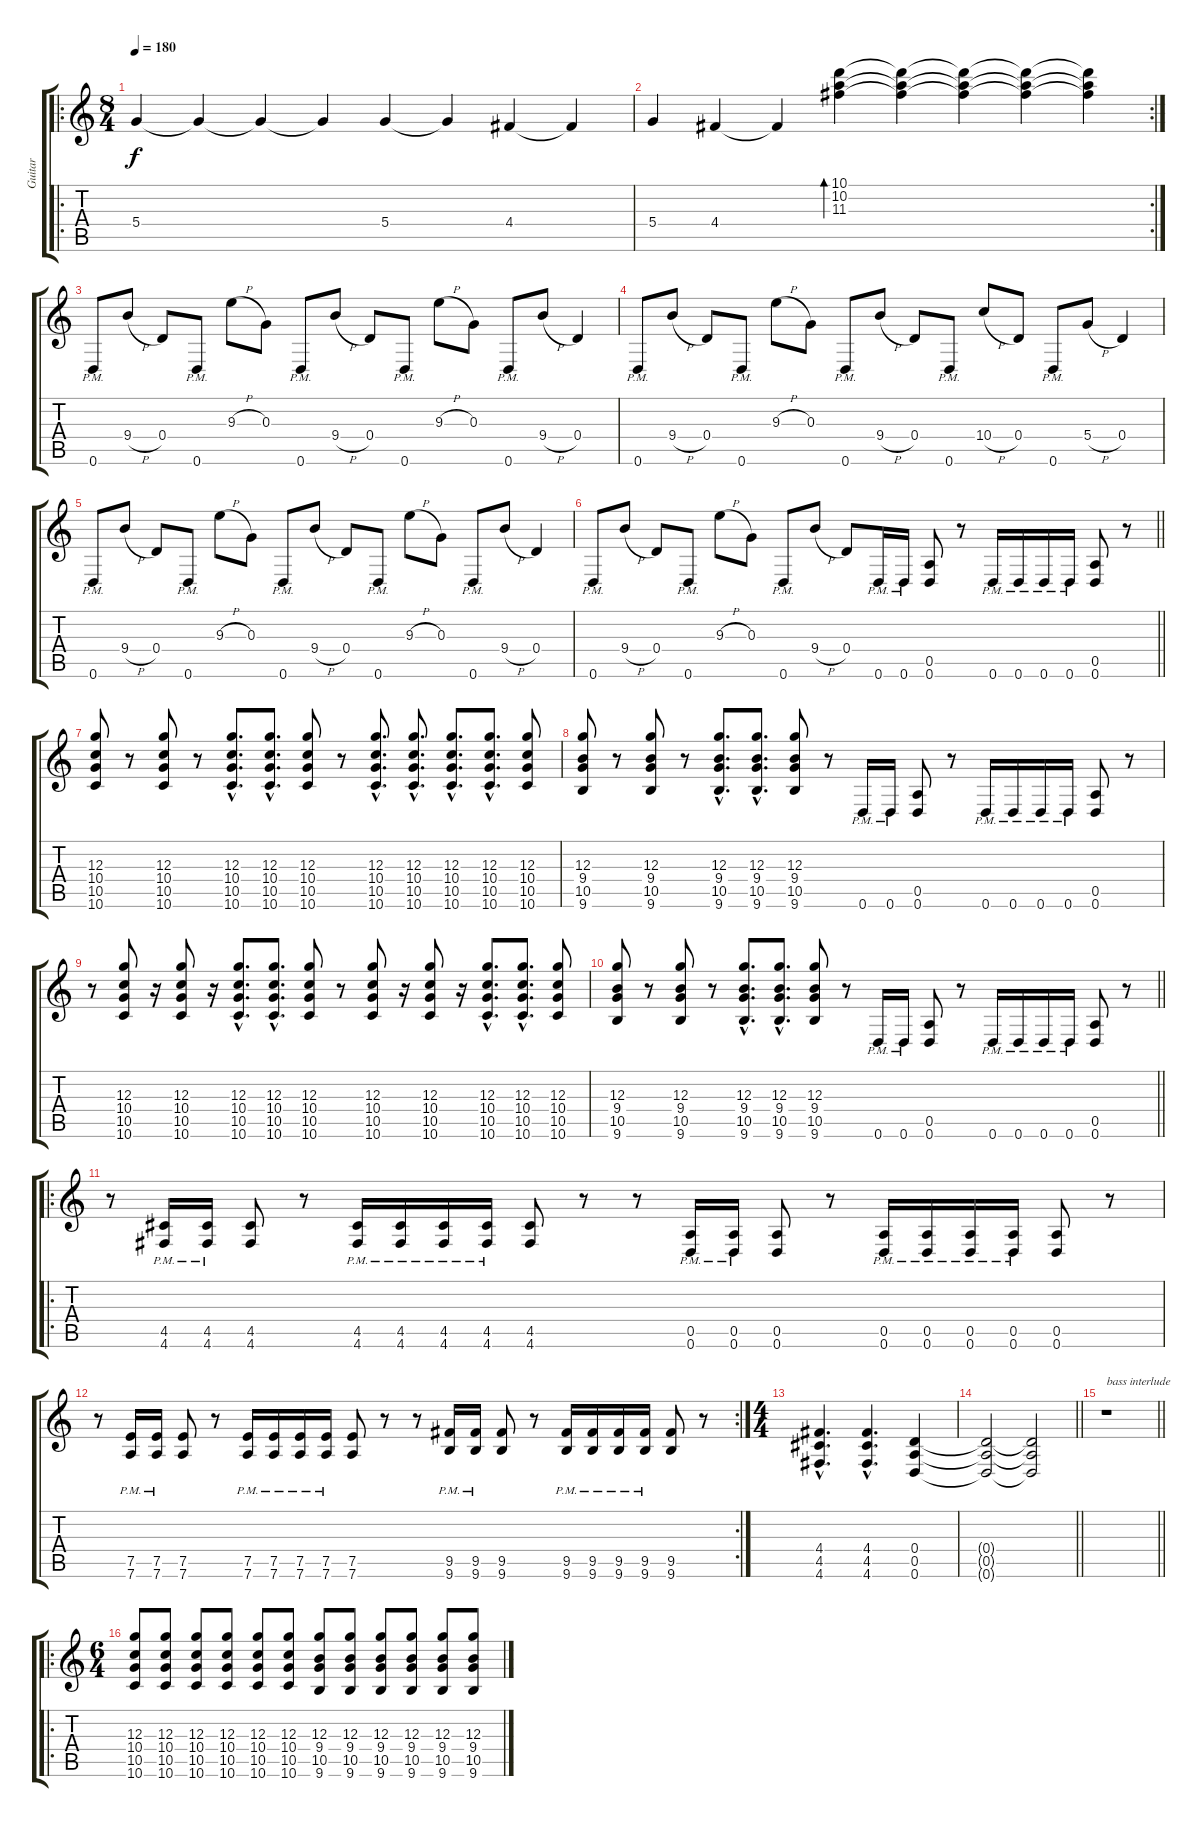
\track ("Guitar" "Guitar") {instrument distortionguitar}
\staff {score tabs}
\tuning (E4 B3 G3 D3 A2 D2) {hide}
\ro
\ts (8 4)
\tempo 180
\clef g2
\ks c
5.4.4{dy f instrument electricguitarclean} 5.4{t}.4 5.4{t}.4 5.4{t}.4 5.4.4 5.4{t}.4 4.4.4 4.4{t}.4 |
\rc 2
5.4.4 4.4.4 4.4{t}.4 (10.1 10.2 11.3).4{bd 240} (10.1{t} 10.2{t} 11.3{t}).4 (10.1{t} 10.2{t} 11.3{t}).4 (10.1{t} 10.2{t} 11.3{t}).4 (10.1{t} 10.2{t} 11.3{t}).4 |
0.6{pm}.8{instrument distortionguitar} 9.4{h}.8 0.4.8 0.6{pm}.8 9.3{h}.8 0.3.8 0.6{pm}.8 9.4{h}.8 0.4.8 0.6{pm}.8 9.3{h}.8 0.3.8 0.6{pm}.8 9.4{h}.8 0.4.4 |
0.6{pm}.8 9.4{h}.8 0.4.8 0.6{pm}.8 9.3{h}.8 0.3.8 0.6{pm}.8 9.4{h}.8 0.4.8 0.6{pm}.8 10.4{h}.8 0.4.8 0.6{pm}.8 5.4{h}.8 0.4.4 |
0.6{pm}.8 9.4{h}.8 0.4.8 0.6{pm}.8 9.3{h}.8 0.3.8 0.6{pm}.8 9.4{h}.8 0.4.8 0.6{pm}.8 9.3{h}.8 0.3.8 0.6{pm}.8 9.4{h}.8 0.4.4 |
\barLineRight lightlight
0.6{pm}.8 9.4{h}.8 0.4.8 0.6{pm}.8 9.3{h}.8 0.3.8 0.6{pm}.8 9.4{h}.8 0.4.8 0.6{pm}.16 0.6{pm}.16 (0.5 0.6).8 r.8 0.6{pm}.16 0.6{pm}.16 0.6{pm}.16 0.6{pm}.16 (0.5 0.6).8 r.8 |
(12.3 10.4 10.5 10.6).8 r.8 (12.3 10.4 10.5 10.6).8 r.8 (12.3{hac} 10.4{hac} 10.5{hac} 10.6{hac}).8{d} (12.3{hac} 10.4{hac} 10.5{hac} 10.6{hac}).8{d} (12.3 10.4 10.5 10.6).8 r.8 (12.3{hac} 10.4{hac} 10.5{hac} 10.6{hac}).8{d} (12.3{hac} 10.4{hac} 10.5{hac} 10.6{hac}).8{d} (12.3{hac} 10.4{hac} 10.5{hac} 10.6{hac}).8{d} (12.3{hac} 10.4{hac} 10.5{hac} 10.6{hac}).8{d} (12.3 10.4 10.5 10.6).8 |
(12.3 9.4 10.5 9.6).8 r.8 (12.3 9.4 10.5 9.6).8 r.8 (12.3{hac} 9.4{hac} 10.5{hac} 9.6{hac}).8{d} (12.3{hac} 9.4{hac} 10.5{hac} 9.6{hac}).8{d} (12.3 9.4 10.5 9.6).8 r.8 0.6{pm}.16 0.6{pm}.16 (0.5 0.6).8 r.8 0.6{pm}.16 0.6{pm}.16 0.6{pm}.16 0.6{pm}.16 (0.5 0.6).8 r.8 |
r.8 (12.3 10.4 10.5 10.6).8 r.16 (12.3 10.4 10.5 10.6).8 r.16 (12.3{hac} 10.4{hac} 10.5{hac} 10.6{hac}).8{d} (12.3{hac} 10.4{hac} 10.5{hac} 10.6{hac}).8{d} (12.3 10.4 10.5 10.6).8 r.8 (12.3 10.4 10.5 10.6).8 r.16 (12.3 10.4 10.5 10.6).8 r.16 (12.3{hac} 10.4{hac} 10.5{hac} 10.6{hac}).8{d} (12.3{hac} 10.4{hac} 10.5{hac} 10.6{hac}).8{d} (12.3 10.4 10.5 10.6).8 |
\barLineRight lightlight
(12.3 9.4 10.5 9.6).8 r.8 (12.3 9.4 10.5 9.6).8 r.8 (12.3{hac} 9.4{hac} 10.5{hac} 9.6{hac}).8{d} (12.3{hac} 9.4{hac} 10.5{hac} 9.6{hac}).8{d} (12.3 9.4 10.5 9.6).8 r.8 0.6{pm}.16 0.6{pm}.16 (0.5 0.6).8 r.8 0.6{pm}.16 0.6{pm}.16 0.6{pm}.16 0.6{pm}.16 (0.5 0.6).8 r.8 |
\ro
r.8 (4.5 4.6{pm}).16 (4.5 4.6{pm}).16 (4.5 4.6).8 r.8 (4.5 4.6{pm}).16 (4.5 4.6{pm}).16 (4.5 4.6{pm}).16 (4.5 4.6{pm}).16 (4.5 4.6).8 r.8 r.8 (0.5 0.6{pm}).16 (0.5 0.6{pm}).16 (0.5 0.6).8 r.8 (0.5 0.6{pm}).16 (0.5 0.6{pm}).16 (0.5 0.6{pm}).16 (0.5 0.6{pm}).16 (0.5 0.6).8 r.8 |
\rc 2
r.8 (7.5 7.6{pm}).16 (7.5 7.6{pm}).16 (7.5 7.6).8 r.8 (7.5 7.6{pm}).16 (7.5 7.6{pm}).16 (7.5 7.6{pm}).16 (7.5 7.6{pm}).16 (7.5 7.6).8 r.8 r.8 (9.5 9.6{pm}).16 (9.5 9.6{pm}).16 (9.5 9.6).8 r.8 (9.5 9.6{pm}).16 (9.5 9.6{pm}).16 (9.5 9.6{pm}).16 (9.5 9.6{pm}).16 (9.5 9.6).8 r.8 |
\ts (4 4)
(4.4{hac} 4.5{hac} 4.6{hac}).4{d} (4.4{hac} 4.5{hac} 4.6{hac}).4{d} (0.4 0.5 0.6).4 |
\barLineRight lightlight
(0.4{t} 0.5{t} 0.6{t}).2 (0.4{t} 0.5{t} 0.6{t}).2 |
\barLineRight lightlight
r.1{txt "bass interlude"} |
\ro
\ts (6 4)
(12.3 10.4 10.5 10.6).8 (12.3 10.4 10.5 10.6).8 (12.3 10.4 10.5 10.6).8 (12.3 10.4 10.5 10.6).8 (12.3 10.4 10.5 10.6).8 (12.3 10.4 10.5 10.6).8 (12.3 9.4 10.5 9.6).8 (12.3 9.4 10.5 9.6).8 (12.3 9.4 10.5 9.6).8 (12.3 9.4 10.5 9.6).8 (12.3 9.4 10.5 9.6).8 (12.3 9.4 10.5 9.6).8
